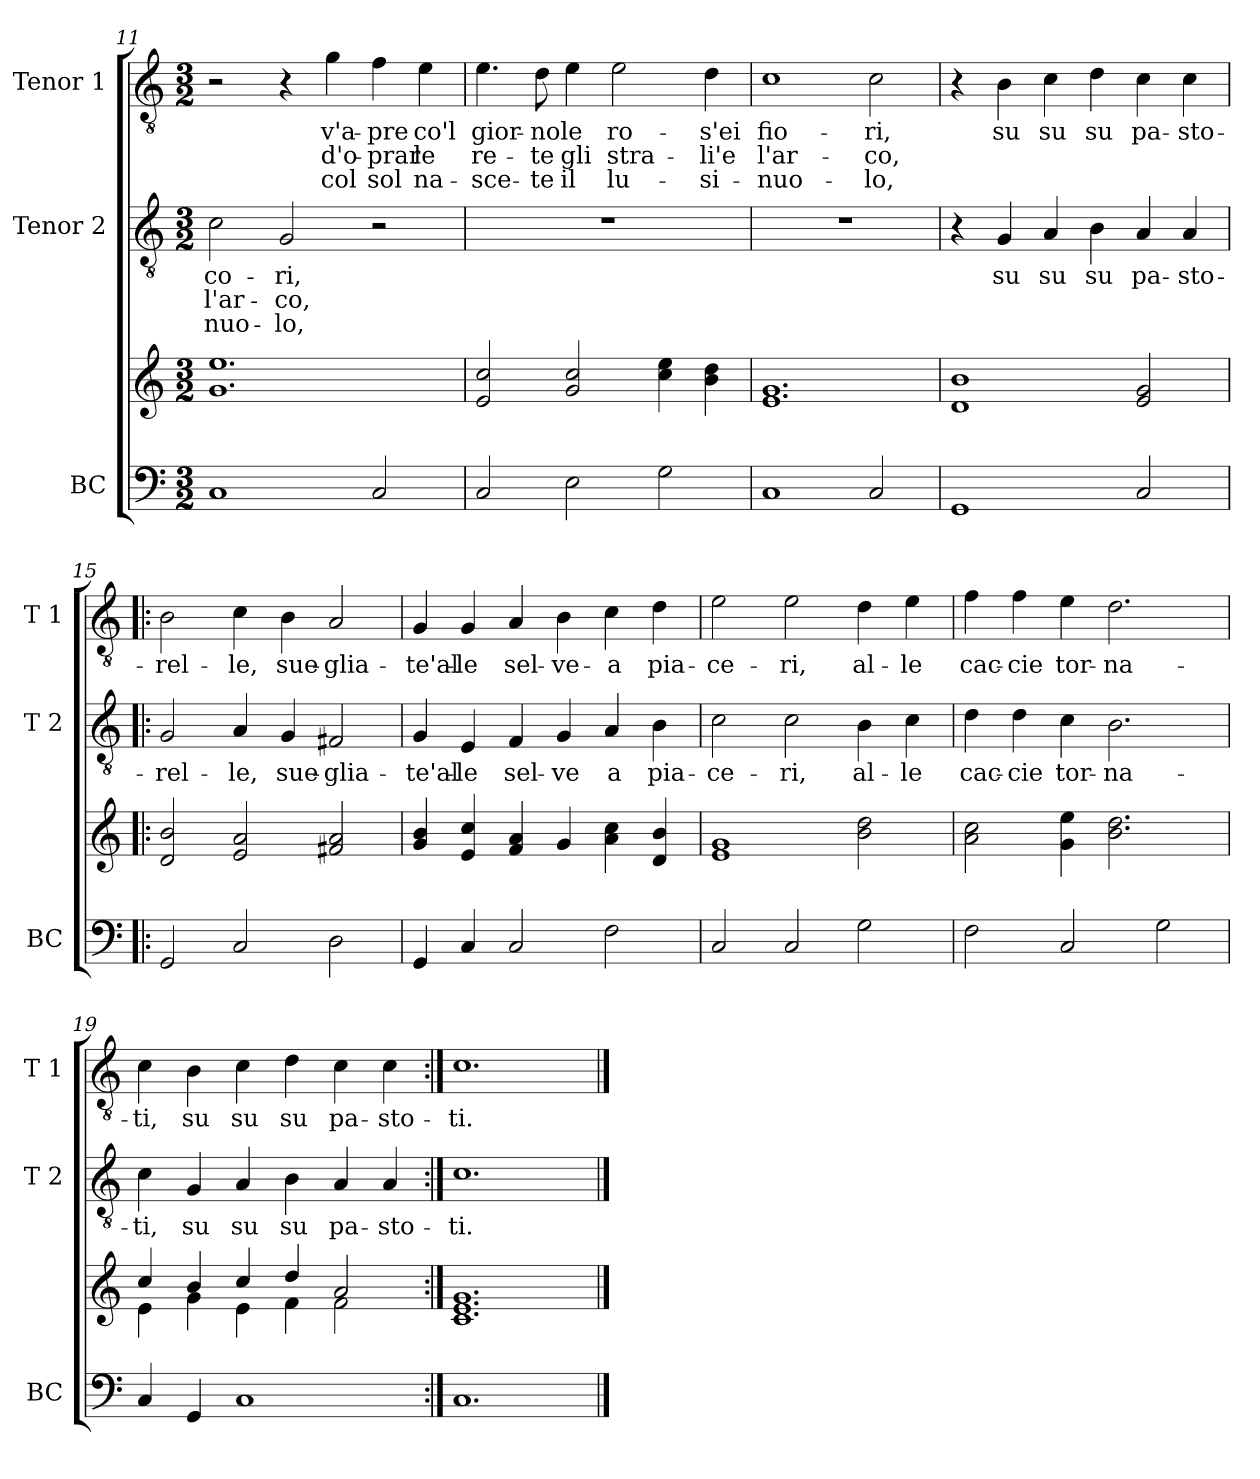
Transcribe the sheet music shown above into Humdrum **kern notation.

**kern	**kern	**kern	**text	**text	**text	**kern	**text	**text	**text
*part3	*part3	*part2	*part2	*part2	*part2	*part1	*part1	*part1	*part1
*staff4	*staff3	*staff2	*staff2	*staff2	*staff2	*staff1	*staff1	*staff1	*staff1
*I"BC	*	*I"Tenor 2	*	*	*	*I"Tenor 1	*	*	*
*I'BC	*	*I'T 2	*	*	*	*I'T 1	*	*	*
*clefF4	*clefG2	*clefGv2	*	*	*	*clefGv2	*	*	*
*k[]	*k[]	*k[]	*	*	*	*k[]	*	*	*
*C:	*C:	*C:	*	*	*	*C:	*	*	*
*M3/2	*M3/2	*M3/2	*	*	*	*M3/2	*	*	*
=11	=11	=11	=11	=11	=11	=11	=11	=11	=11
1C	1.g 1.ee	2c\	co-	l'ar-	-nuo-	2r	.	.	.
.	.	2G/	-ri,	-co,	-lo,	4r	.	.	.
.	.	.	.	.	.	4g\	v'a-	d'o-	col
2C/	.	2r	.	.	.	4f\	-pre	-prar	sol
.	.	.	.	.	.	4e\	co'l	le	na-
=12	=12	=12	=12	=12	=12	=12	=12	=12	=12
2C/	2e/ 2cc/	1.r	.	.	.	4.e\	gior-	re-	-sce-
.	.	.	.	.	.	8d\	-no	-te	-te
2E\	2g/ 2cc/	.	.	.	.	4e\	le	gli	il
.	.	.	.	.	.	2e\	ro-	stra-	lu-
2G\	4cc\ 4ee\	.	.	.	.	.	.	.	.
.	4b\ 4dd\	.	.	.	.	4d\	-s'ei	-li'e	-si-
!!LO:LB:g=z
=13	=13	=13	=13	=13	=13	=13	=13	=13	=13
1C	1.e 1.g	1.r	.	.	.	1c	fio-	l'ar-	-nuo-
2C/	.	.	.	.	.	2c\	-ri,	-co,	-lo,
=14	=14	=14	=14	=14	=14	=14	=14	=14	=14
1GG	1d 1b	4r	.	.	.	4r	.	.	.
.	.	4G/	su	.	.	4B\	su	.	.
.	.	4A/	su	.	.	4c\	su	.	.
.	.	4B\	su	.	.	4d\	su	.	.
2C/	2e/ 2g/	4A/	pa-	.	.	4c\	pa-	.	.
.	.	4A/	-sto-	.	.	4c\	-sto-	.	.
=15!|:	=15!|:	=15!|:	=15!|:	=15!|:	=15!|:	=15!|:	=15!|:	=15!|:	=15!|:
2GG/	2d/ 2b/	2G/	-rel-	.	.	2B\	-rel-	.	.
2C/	2e/ 2a/	4A/	-le,	.	.	4c\	-le,	.	.
.	.	4G/	sue-	.	.	4B\	sue-	.	.
2D\	2f#X/ 2a/	2F#X/	-glia-	.	.	2A/	-glia-	.	.
=16	=16	=16	=16	=16	=16	=16	=16	=16	=16
4GG/	4g/ 4b/	4G/	-te'al-	.	.	4G/	-te'al-	.	.
4C/	4e/ 4cc/	4E/	-le	.	.	4G/	-le	.	.
2C/	4f/ 4a/	4F/	sel-	.	.	4A/	sel-	.	.
.	4g/	4G/	-ve	.	.	4B\	-ve-	.	.
2F\	4a\ 4cc\	4A/	a	.	.	4c\	-a	.	.
.	4d/ 4b/	4B\	pia-	.	.	4d\	pia-	.	.
!!LO:LB:g=z
=17	=17	=17	=17	=17	=17	=17	=17	=17	=17
2C/	1e 1g	2c\	-ce-	.	.	2e\	-ce-	.	.
2C/	.	2c\	-ri,	.	.	2e\	-ri,	.	.
2G\	2b\ 2dd\	4B\	al-	.	.	4d\	al-	.	.
.	.	4c\	-le	.	.	4e\	-le	.	.
=18	=18	=18	=18	=18	=18	=18	=18	=18	=18
2F\	2a\ 2cc\	4d\	cac-	.	.	4f\	cac-	.	.
.	.	4d\	-cie	.	.	4f\	-cie	.	.
2C/	4g\ 4ee\	4c\	tor-	.	.	4e\	tor-	.	.
.	2.b\ 2.dd\	2.B\	-na-	.	.	2.d\	-na-	.	.
2G\	.	.	.	.	.	.	.	.	.
=19	=19	=19	=19	=19	=19	=19	=19	=19	=19
*	*^	*	*	*	*	*	*	*	*
4C/	4cc/	4e\	4c\	-ti,	.	.	4c\	-ti,	.	.
4GG/	4b/	4g\	4G/	su	.	.	4B\	su	.	.
1C	4cc/	4e\	4A/	su	.	.	4c\	su	.	.
.	4dd/	4f\	4B\	su	.	.	4d\	su	.	.
.	2a/	2f\	4A/	pa-	.	.	4c\	pa-	.	.
.	.	.	4A/	-sto-	.	.	4c\	-sto-	.	.
*	*v	*v	*	*	*	*	*	*	*	*
=20:|!	=20:|!	=20:|!	=20:|!	=20:|!	=20:|!	=20:|!	=20:|!	=20:|!	=20:|!
1.C	1.c 1.e 1.g	1.c	-ti.	.	.	1.c	-ti.	.	.
==	==	==	==	==	==	==	==	==	==
*-	*-	*-	*-	*-	*-	*-	*-	*-	*-
